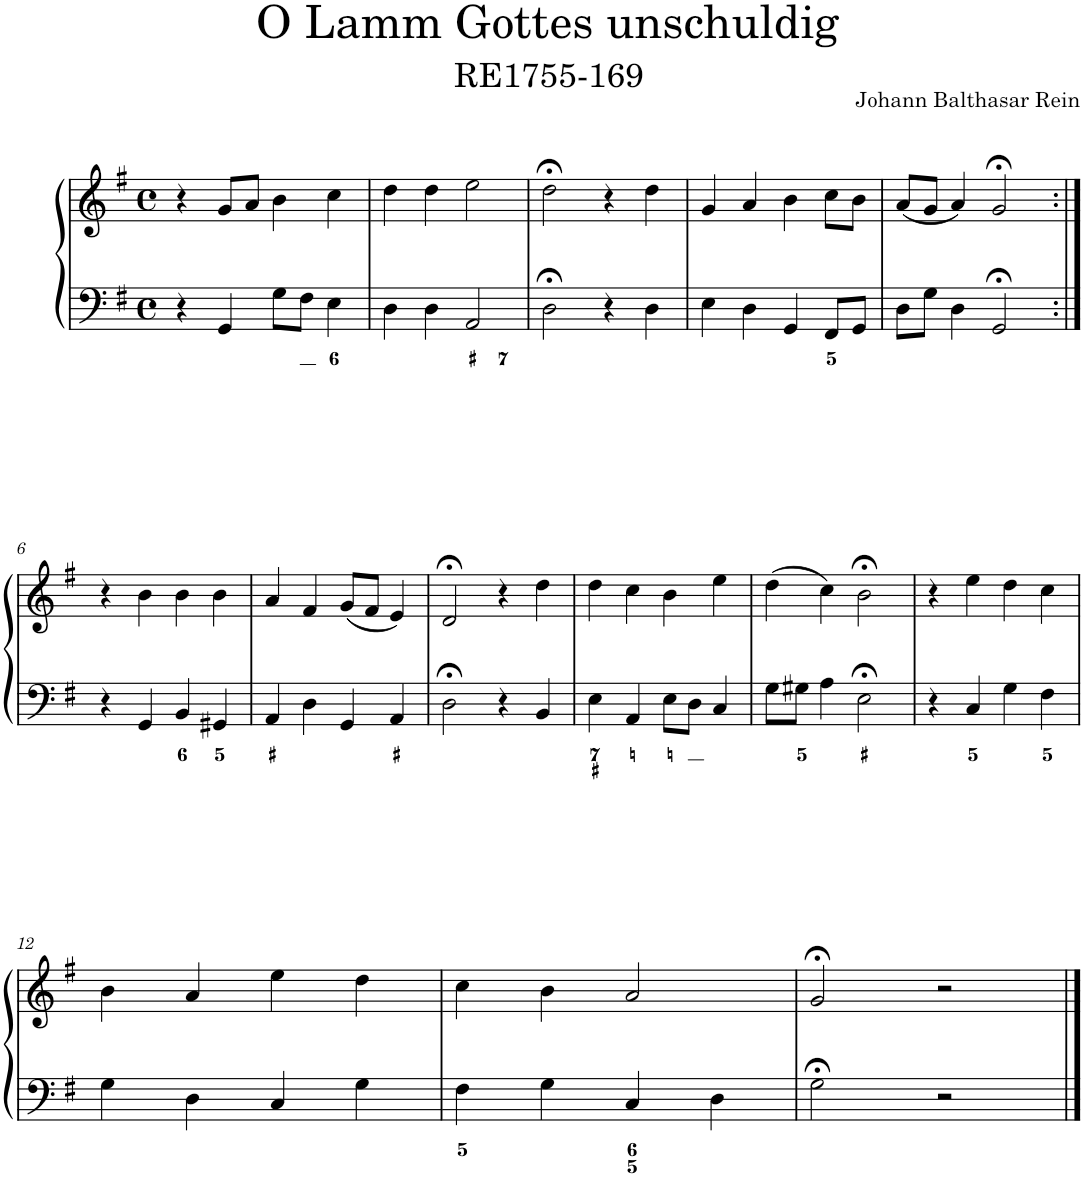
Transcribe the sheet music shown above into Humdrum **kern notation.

**kern	**kern
*part1	*part1
*staff2	*staff1
*I"Piano	*
*I'Pno.	*
*clefF4	*clefG2
*k[f#]	*k[f#]
*M4/4	*M4/4
*met(c)	*met(c)
=1	=1
4r	4r
4GG/	8g/L
.	8a/J
8G\L	4b\
8F#\J	.
4E\	4cc\
=2	=2
4D\	4dd\
4D\	4dd\
2AA/	2ee\
=3	=3
2D;<\	2dd;<\
4r	4r
4D\	4dd\
=4	=4
4E\	4g/
4D\	4a/
4GG/	4b\
8FF#/L	8cc\L
8GG/J	8b\J
=5	=5
8D\L	(8a/L
8G\J	8g/J
4D\	4a/)
2GG;</	2g;</
!!LO:LB:g=z
=6:|!	=6:|!
4r	4r
4GG/	4b\
4BB/	4b\
4GG#X/	4b\
=7	=7
4AA/	4a/
4D\	4f#/
4GG/	(8g/L
.	8f#/J
4AA/	4e/)
=8	=8
2D;<\	2d;</
4r	4r
4BB/	4dd\
=9	=9
4E\	4dd\
4AA/	4cc\
8E\L	4b\
8D\J	.
4C/	4ee\
=10	=10
8G\L	(4dd\
8G#X\J	.
4A\	4cc\)
2E;<\	2b;<\
=11	=11
4r	4r
4C/	4ee\
4G\	4dd\
4F#\	4cc\
!!LO:LB:g=z
=12	=12
4G\	4b\
4D\	4a/
4C/	4ee\
4G\	4dd\
=13	=13
4F#\	4cc\
4G\	4b\
4C/	2a/
4D\	.
=14	=14
2G;<\	2g;</
2r	2r
==	==
*-	*-
